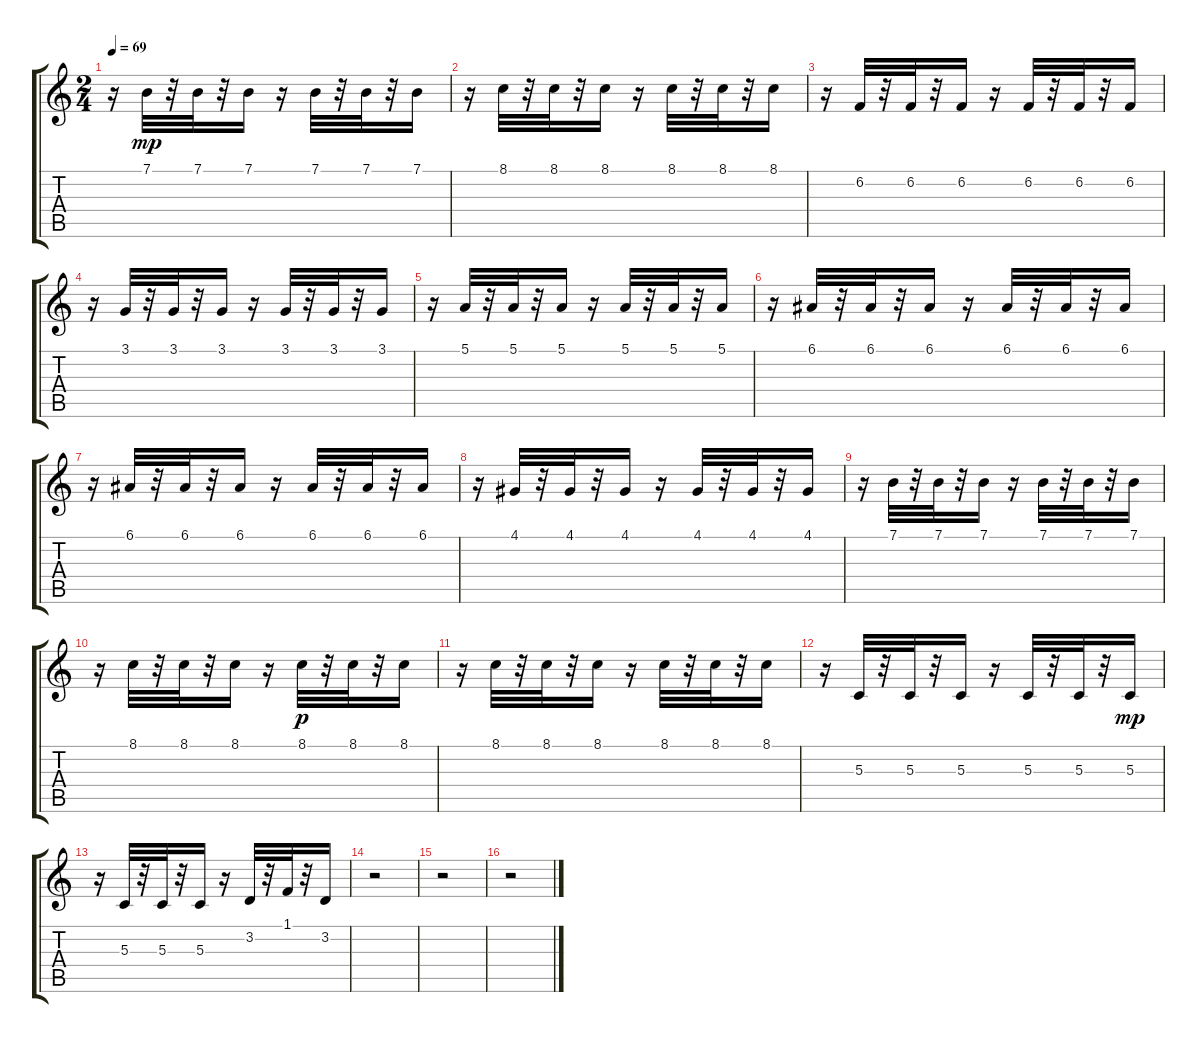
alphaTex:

\track "" {instrument lead1square}
\staff {score tabs}
\tuning (E4 B3 G3 D3 A2 E2) {hide}
\ts (2 4)
\tempo 69
\clef g2
\ks c
r.16{dy mp} 7.1.32 r.32 7.1.32 r.32 7.1.16 r.16 7.1.32 r.32 7.1.32 r.32 7.1.16 |
r.16 8.1.32 r.32 8.1.32 r.32 8.1.16 r.16 8.1.32 r.32 8.1.32 r.32 8.1.16 |
r.16 6.2.32 r.32 6.2.32 r.32 6.2.16 r.16 6.2.32 r.32 6.2.32 r.32 6.2.16 |
r.16 3.1.32 r.32 3.1.32 r.32 3.1.16 r.16 3.1.32 r.32 3.1.32 r.32 3.1.16 |
r.16 5.1.32 r.32 5.1.32 r.32 5.1.16 r.16 5.1.32 r.32 5.1.32 r.32 5.1.16 |
r.16 6.1.32 r.32 6.1.32 r.32 6.1.16 r.16 6.1.32 r.32 6.1.32 r.32 6.1.16 |
r.16 6.1.32 r.32 6.1.32 r.32 6.1.16 r.16 6.1.32 r.32 6.1.32 r.32 6.1.16 |
r.16 4.1.32 r.32 4.1.32 r.32 4.1.16 r.16 4.1.32 r.32 4.1.32 r.32 4.1.16 |
r.16 7.1.32 r.32 7.1.32 r.32 7.1.16 r.16 7.1.32 r.32 7.1.32 r.32 7.1.16 |
r.16 8.1.32 r.32 8.1.32 r.32 8.1.16 r.16 8.1.32{dy p} r.32 8.1.32 r.32 8.1.16 |
r.16 8.1.32 r.32 8.1.32 r.32 8.1.16 r.16 8.1.32 r.32 8.1.32 r.32 8.1.16 |
r.16 5.3.32 r.32 5.3.32 r.32 5.3.16 r.16 5.3.32 r.32 5.3.32 r.32 5.3.16{dy mp} |
r.16 5.3.32 r.32 5.3.32 r.32 5.3.16 r.16 3.2.32 r.32 1.1.32 r.32 3.2.16 |
r.2 |
r.2 |
r.2
